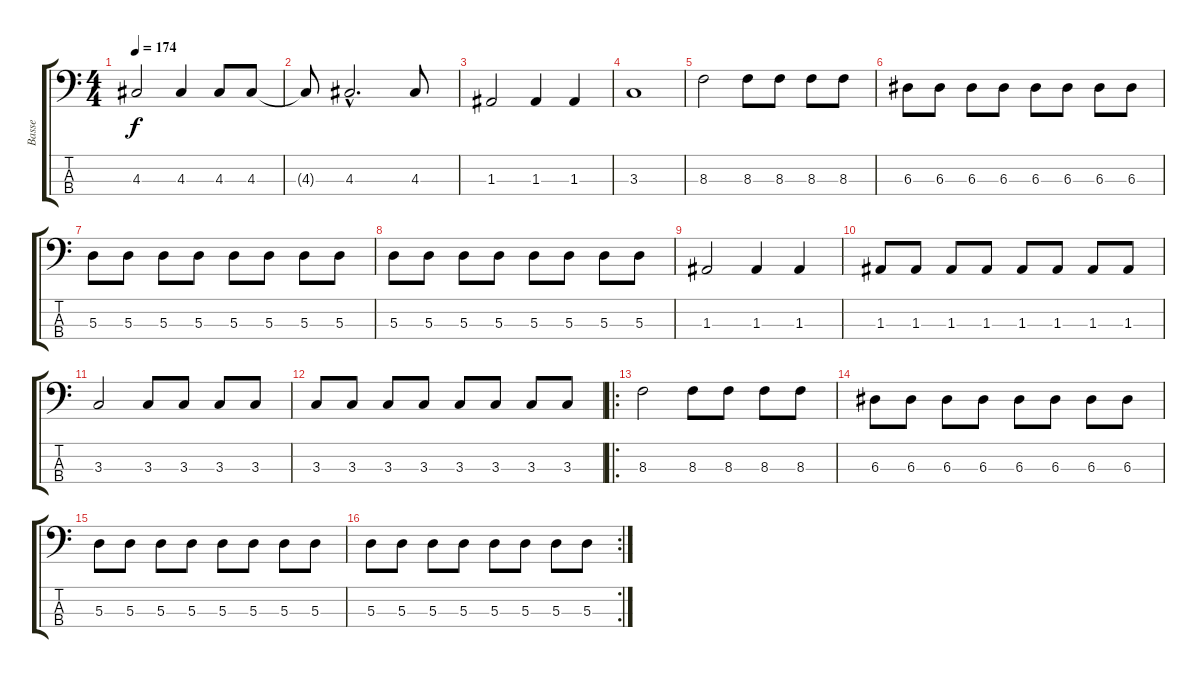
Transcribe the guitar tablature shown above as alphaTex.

\track ("Basse" "Basse") {instrument electricbassfinger}
\staff {score tabs}
\tuning (G2 D2 A1 E1) {hide}
\ts (4 4)
\tempo 174
\clef f4
\ks c
4.3.2{dy f} 4.3.4 4.3.8 4.3.8 |
4.3{t}.8 4.3{hac}.2{d} 4.3.8 |
1.3.2 1.3.4 1.3.4 |
3.3.1 |
8.3.2 8.3.8 8.3.8 8.3.8 8.3.8 |
6.3.8 6.3.8 6.3.8 6.3.8 6.3.8 6.3.8 6.3.8 6.3.8 |
5.3.8 5.3.8 5.3.8 5.3.8 5.3.8 5.3.8 5.3.8 5.3.8 |
5.3.8 5.3.8 5.3.8 5.3.8 5.3.8 5.3.8 5.3.8 5.3.8 |
1.3.2 1.3.4 1.3.4 |
1.3.8 1.3.8 1.3.8 1.3.8 1.3.8 1.3.8 1.3.8 1.3.8 |
3.3.2 3.3.8 3.3.8 3.3.8 3.3.8 |
3.3.8 3.3.8 3.3.8 3.3.8 3.3.8 3.3.8 3.3.8 3.3.8 |
\ro
8.3.2 8.3.8 8.3.8 8.3.8 8.3.8 |
6.3.8 6.3.8 6.3.8 6.3.8 6.3.8 6.3.8 6.3.8 6.3.8 |
5.3.8 5.3.8 5.3.8 5.3.8 5.3.8 5.3.8 5.3.8 5.3.8 |
\rc 2
5.3.8 5.3.8 5.3.8 5.3.8 5.3.8 5.3.8 5.3.8 5.3.8
